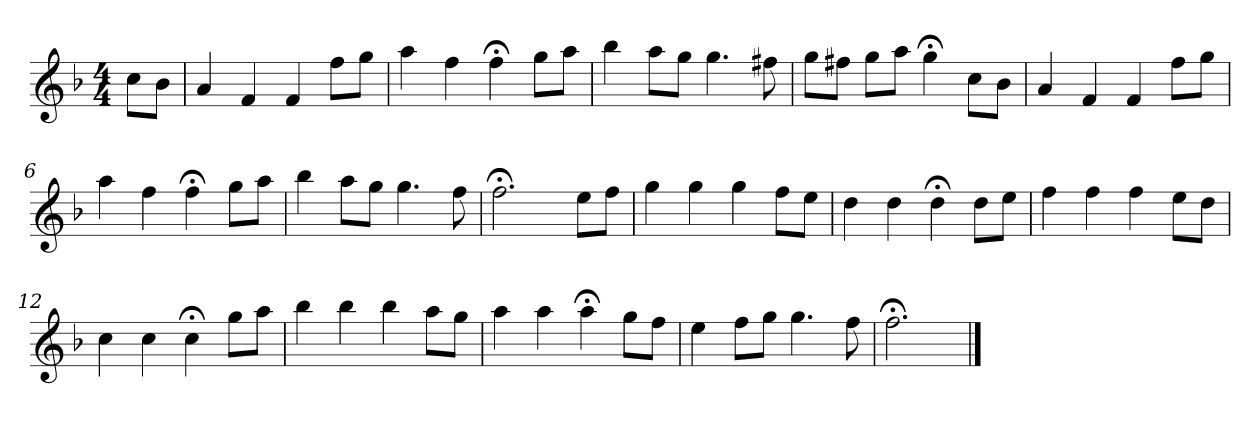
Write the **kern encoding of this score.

**kern
*part1
*staff1
*k[b-]
*F:
*M4/4
*MM120
=
8ccL
8b-J
=1
4a
4f
4f
8ffL
8ggJ
=2
4aa
4ff
4ff;<
8ggL
8aaJ
=3
4bb-
8aaL
8ggJ
4.gg
8ff#X
=4
8ggL
8ff#XJ
8ggL
8aaJ
4gg;<
8ccL
8b-J
=5
4a
4f
4f
8ffL
8ggJ
=6
4aa
4ff
4ff;<
8ggL
8aaJ
=7
4bb-
8aaL
8ggJ
4.gg
8ff
=8
2.ff;<
8eeL
8ffJ
=9
4gg
4gg
4gg
8ffL
8eeJ
=10
4dd
4dd
4dd;<
8ddL
8eeJ
=11
4ff
4ff
4ff
8eeL
8ddJ
=12
4cc
4cc
4cc;<
8ggL
8aaJ
=13
4bb-
4bb-
4bb-
8aaL
8ggJ
=14
4aa
4aa
4aa;<
8ggL
8ffJ
=15
4ee
8ffL
8ggJ
4.gg
8ff
=16
2.ff;<
==
*-
